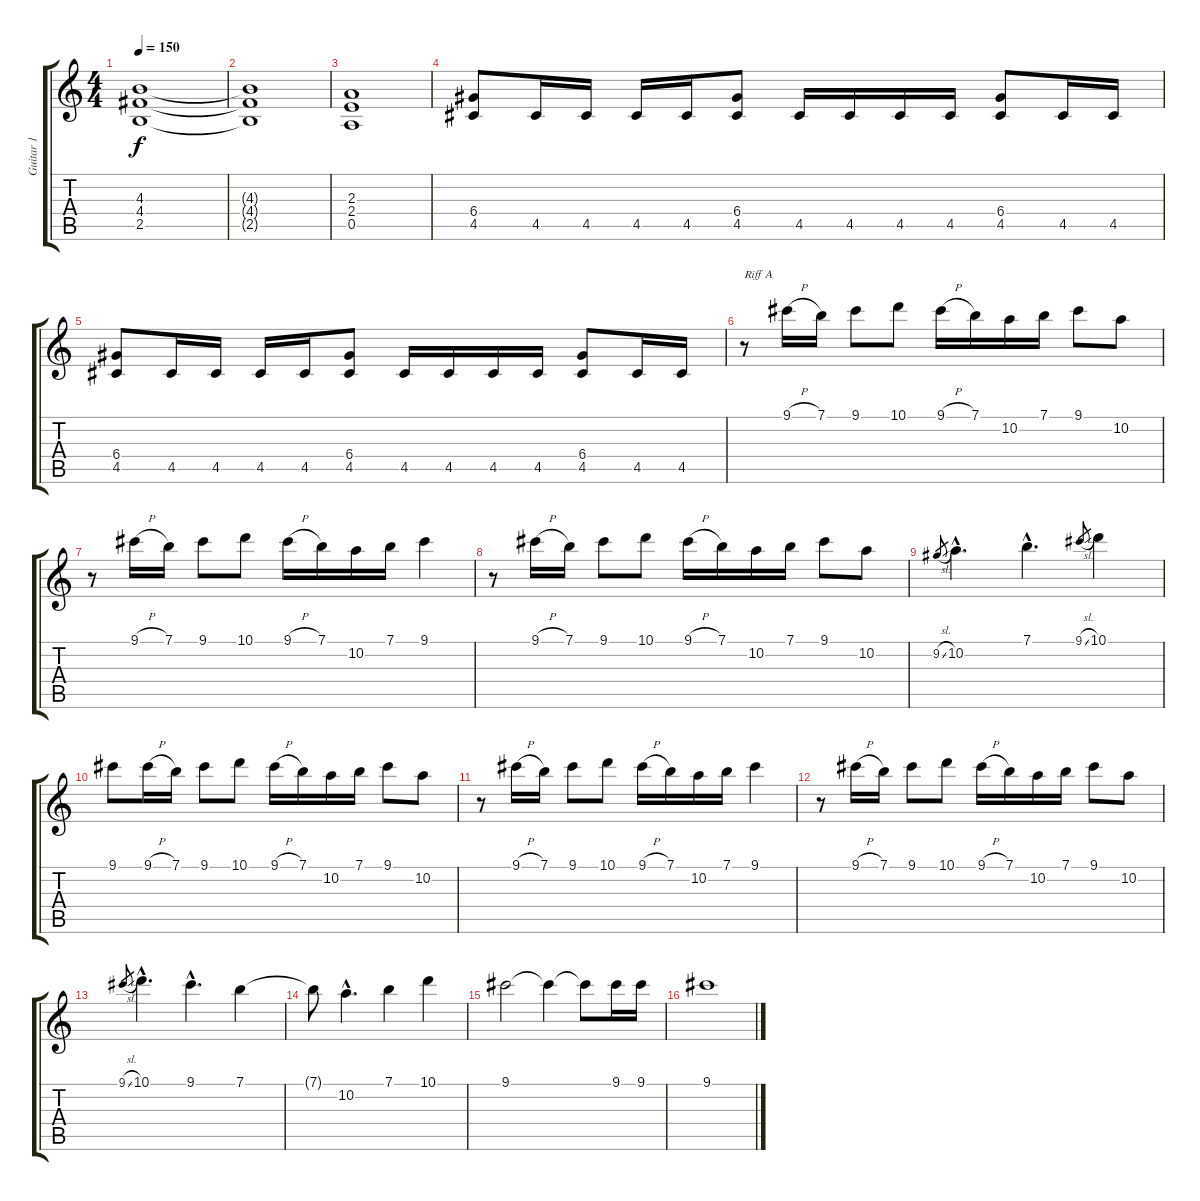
\track ("Guitar 1" "Guitar 1") {instrument distortionguitar}
\staff {score tabs}
\tuning (E4 B3 G3 D3 A2 E2) {hide}
\ts (4 4)
\tempo 150
\clef g2
\ks c
(4.3 4.4 2.5).1{dy f} |
(4.3{t} 4.4{t} 2.5{t}).1 |
(2.3 2.4 0.5).1 |
(6.4 4.5).8 4.5.16 4.5.16 4.5.16 4.5.16 (6.4 4.5).8 4.5.16 4.5.16 4.5.16 4.5.16 (6.4 4.5).8 4.5.16 4.5.16 |
(6.4 4.5).8 4.5.16 4.5.16 4.5.16 4.5.16 (6.4 4.5).8 4.5.16 4.5.16 4.5.16 4.5.16 (6.4 4.5).8 4.5.16 4.5.16 |
r.8{txt "Riff A" volume 11} 9.1{h}.16 7.1.16 9.1.8 10.1.8 9.1{h}.16 7.1.16 10.2.16 7.1.16 9.1.8 10.2.8 |
r.8 9.1{h}.16 7.1.16 9.1.8 10.1.8 9.1{h}.16 7.1.16 10.2.16 7.1.16 9.1.4 |
r.8 9.1{h}.16 7.1.16 9.1.8 10.1.8 9.1{h}.16 7.1.16 10.2.16 7.1.16 9.1.8 10.2.8 |
9.2{sl}.8{gr} 10.2{hac}.4{d} 7.1{hac}.4{d} 9.1{sl}.8{gr} 10.1.4 |
9.1.8 9.1{h}.16 7.1.16 9.1.8 10.1.8 9.1{h}.16 7.1.16 10.2.16 7.1.16 9.1.8 10.2.8 |
r.8 9.1{h}.16 7.1.16 9.1.8 10.1.8 9.1{h}.16 7.1.16 10.2.16 7.1.16 9.1.4 |
r.8 9.1{h}.16 7.1.16 9.1.8 10.1.8 9.1{h}.16 7.1.16 10.2.16 7.1.16 9.1.8 10.2.8 |
9.1{sl}.8{gr} 10.1{hac}.4{d} 9.1{hac}.4{d} 7.1.4 |
7.1{t}.8 10.2{hac}.4{d} 7.1.4 10.1.4 |
9.1.2 9.1{t}.4 9.1{t}.8 9.1.16 9.1.16 |
9.1.1
